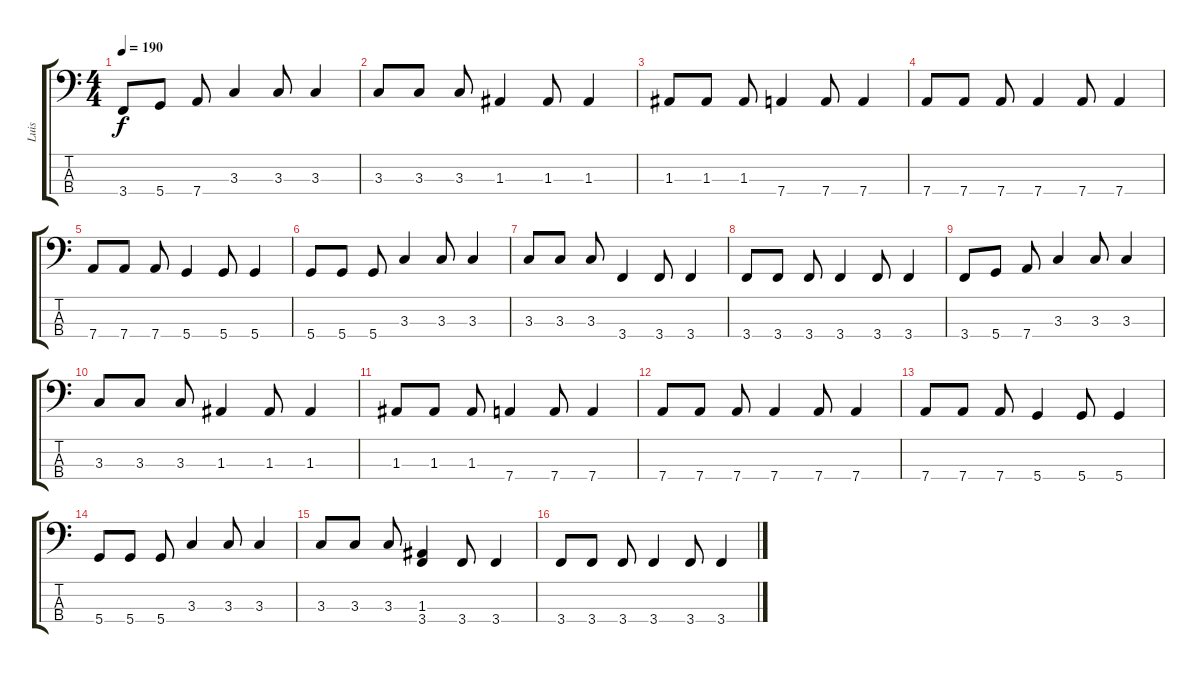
\track ("Luis" "Luis") {instrument electricbasspick}
\staff {score tabs}
\tuning (G2 D2 A1 D1) {hide}
\ts (4 4)
\tempo 190
\clef f4
\ks c
3.4.8{dy f} 5.4.8 7.4.8 3.3.4 3.3.8 3.3.4 |
3.3.8 3.3.8 3.3.8 1.3.4 1.3.8 1.3.4 |
1.3.8 1.3.8 1.3.8 7.4.4 7.4.8 7.4.4 |
7.4.8 7.4.8 7.4.8 7.4.4 7.4.8 7.4.4 |
7.4.8 7.4.8 7.4.8 5.4.4 5.4.8 5.4.4 |
5.4.8 5.4.8 5.4.8 3.3.4 3.3.8 3.3.4 |
3.3.8 3.3.8 3.3.8 3.4.4 3.4.8 3.4.4 |
3.4.8 3.4.8 3.4.8 3.4.4 3.4.8 3.4.4 |
3.4.8 5.4.8 7.4.8 3.3.4 3.3.8 3.3.4 |
3.3.8 3.3.8 3.3.8 1.3.4 1.3.8 1.3.4 |
1.3.8 1.3.8 1.3.8 7.4.4 7.4.8 7.4.4 |
7.4.8 7.4.8 7.4.8 7.4.4 7.4.8 7.4.4 |
7.4.8 7.4.8 7.4.8 5.4.4 5.4.8 5.4.4 |
5.4.8 5.4.8 5.4.8 3.3.4 3.3.8 3.3.4 |
3.3.8 3.3.8 3.3.8 (1.3 3.4).4 3.4.8 3.4.4 |
3.4.8 3.4.8 3.4.8 3.4.4 3.4.8 3.4.4
